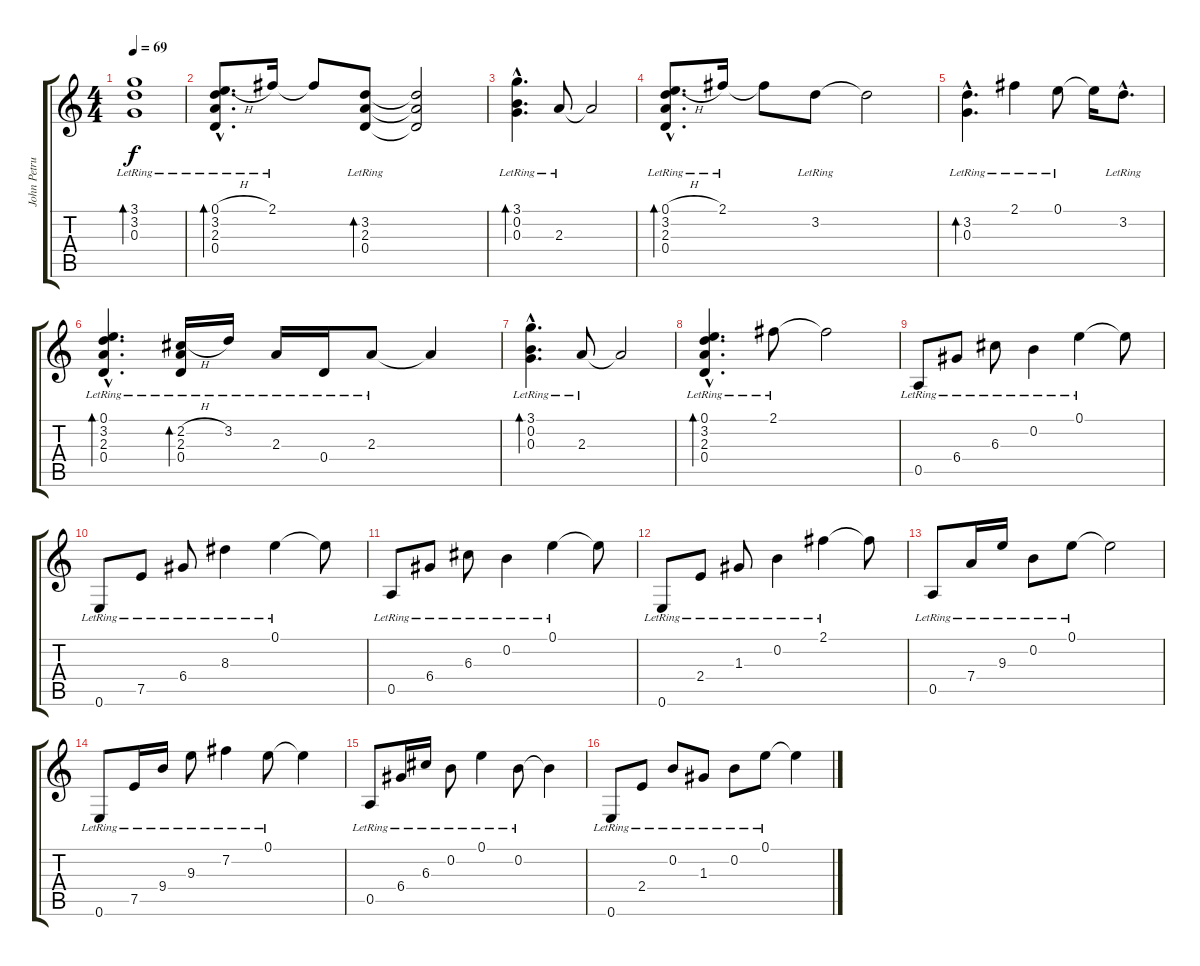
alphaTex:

\track ("John Petrucci" "John Petru") {instrument acousticguitarnylon}
\staff {score tabs}
\tuning (E4 B3 G3 D3 A2 E2) {hide}
\ts (4 4)
\tempo 69
\clef g2
\ks c
(3.1{lr} 3.2{lr} 0.3{lr}).1{bd 60 dy f volume 9} |
(0.1{h hac} 3.2{hac lr} 2.3{hac lr} 0.4{hac lr}).8{d bd 60} 2.1{lr}.16 2.1{t}.8 (3.2{lr} 2.3{lr} 0.4{lr}).8{bd 60} (3.2{t} 2.3{t} 0.4{t}).2 |
(3.1{hac lr} 0.2{hac lr} 0.3{hac lr}).4{d bd 60} 2.3{lr}.8 2.3{t}.2 |
(0.1{h hac} 3.2{hac lr} 2.3{hac lr} 0.4{hac lr}).8{d bd 60} 2.1{lr}.16 2.1{t}.8 3.2{lr}.8 3.2{t}.2 |
(3.2{hac lr} 0.3{hac lr}).4{d bd 60} 2.1{lr}.4 0.1{lr}.8 0.1{t}.16 3.2{hac lr}.8{d} |
(0.1{hac lr} 3.2{hac lr} 2.3{hac lr} 0.4{hac lr}).4{d bd 60} (2.2{h} 2.3{lr} 0.4{lr}).16{bd 60} 3.2{lr}.16 2.3{lr}.16 0.4{lr}.16 2.3{lr}.8 2.3{t}.4 |
(3.1{hac lr} 0.2{hac lr} 0.3{hac lr}).4{d bd 60} 2.3{lr}.8 2.3{t}.2 |
(0.1{hac lr} 3.2{hac lr} 2.3{hac lr} 0.4{hac lr}).4{d bd 60} 2.1{lr}.8 2.1{t}.2 |
0.5{lr}.8 6.4{lr}.8 6.3{lr}.8 0.2{lr}.4 0.1{lr}.4 0.1{t}.8 |
0.6{lr}.8 7.5{lr}.8 6.4{lr}.8 8.3{lr}.4 0.1{lr}.4 0.1{t}.8 |
0.5{lr}.8 6.4{lr}.8 6.3{lr}.8 0.2{lr}.4 0.1{lr}.4 0.1{t}.8 |
0.6{lr}.8 2.4{lr}.8 1.3{lr}.8 0.2{lr}.4 2.1{lr}.4 2.1{t}.8 |
0.5{lr}.8 7.4{lr}.16 9.3{lr}.16 0.2{lr}.8 0.1{lr}.8 0.1{t}.2 |
0.6{lr}.8 7.5{lr}.16 9.4{lr}.16 9.3{lr}.8 7.2{lr}.4 0.1{lr}.8 0.1{t}.4 |
0.5{lr}.8 6.4{lr}.16 6.3{lr}.16 0.2{lr}.8 0.1{lr}.4 0.2{lr}.8 0.2{t}.4 |
0.6{lr}.8 2.4{lr}.8 0.2{lr}.8 1.3{lr}.8 0.2{lr}.8 0.1{lr}.8 0.1{t}.4
